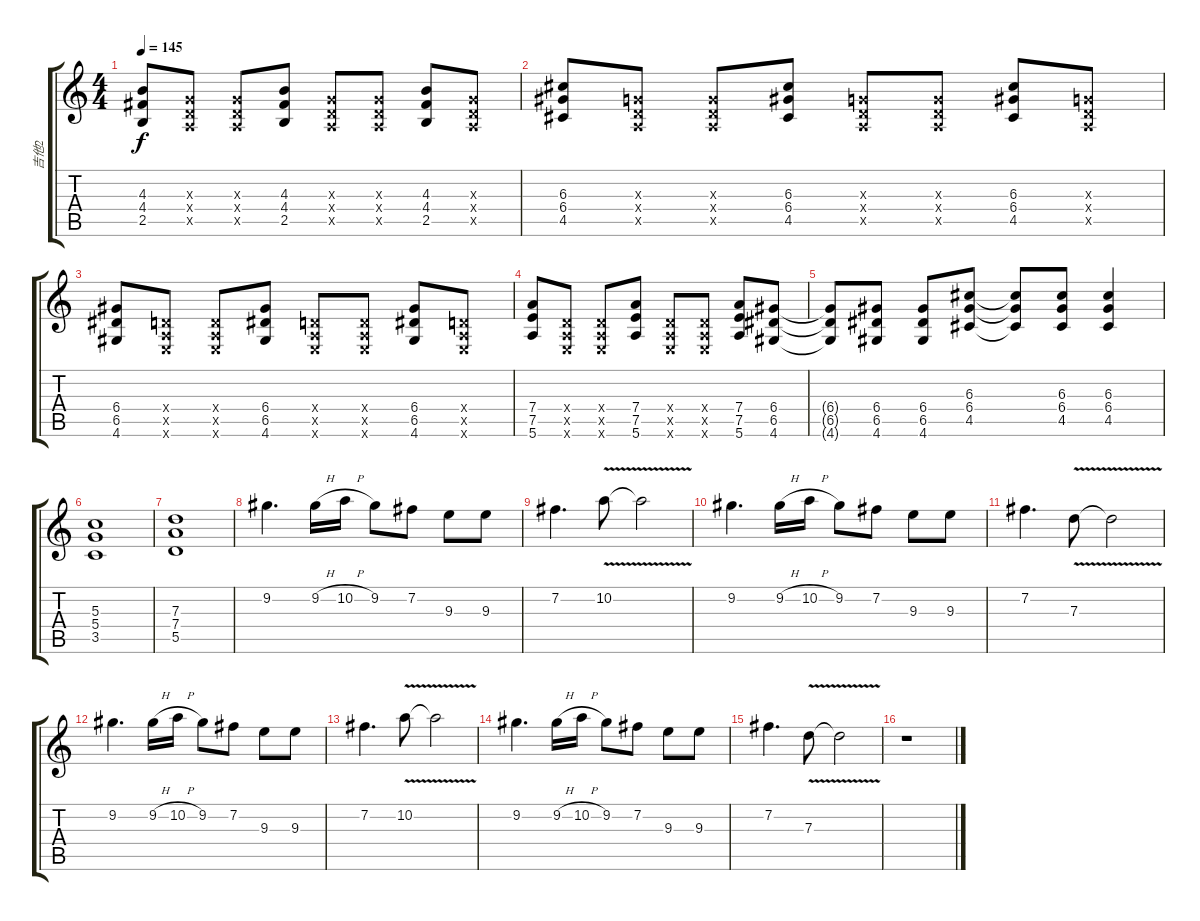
\track ("吉他2" "吉他2") {instrument overdrivenguitar}
\staff {score tabs}
\tuning (E4 B3 G3 D3 A2 E2) {hide}
\ts (4 4)
\tempo 145
\clef g2
\ks c
(4.3 4.4 2.5).8{dy f} (0.3{x} 0.4{x} 0.5{x}).8 (0.3{x} 0.4{x} 0.5{x}).8 (4.3 4.4 2.5).8 (0.3{x} 0.4{x} 0.5{x}).8 (0.3{x} 0.4{x} 0.5{x}).8 (4.3 4.4 2.5).8 (0.3{x} 0.4{x} 0.5{x}).8 |
(6.3 6.4 4.5).8 (0.3{x} 0.4{x} 0.5{x}).8 (0.3{x} 0.4{x} 0.5{x}).8 (6.3 6.4 4.5).8 (0.3{x} 0.4{x} 0.5{x}).8 (0.3{x} 0.4{x} 0.5{x}).8 (6.3 6.4 4.5).8 (0.3{x} 0.4{x} 0.5{x}).8 |
(6.4 6.5 4.6).8 (0.4{x} 0.5{x} 0.6{x}).8 (0.4{x} 0.5{x} 0.6{x}).8 (6.4 6.5 4.6).8 (0.4{x} 0.5{x} 0.6{x}).8 (0.4{x} 0.5{x} 0.6{x}).8 (6.4 6.5 4.6).8 (0.4{x} 0.5{x} 0.6{x}).8 |
(7.4 7.5 5.6).8 (0.4{x} 0.5{x} 0.6{x}).8 (0.4{x} 0.5{x} 0.6{x}).8 (7.4 7.5 5.6).8 (0.4{x} 0.5{x} 0.6{x}).8 (0.4{x} 0.5{x} 0.6{x}).8 (7.4 7.5 5.6).8 (6.4 6.5 4.6).8 |
(6.4{t} 6.5{t} 4.6{t}).8 (6.4 6.5 4.6).8 (6.4 6.5 4.6).8 (6.3 6.4 4.5).8 (6.3{t} 6.4{t} 4.5{t}).8 (6.3 6.4 4.5).8 (6.3 6.4 4.5).4 |
(5.3 5.4 3.5).1 |
(7.3 7.4 5.5).1 |
9.2.4{d} 9.2{h}.16 10.2{h}.16 9.2.8 7.2.8 9.3.8 9.3.8 |
7.2.4{d} 10.2{v}.8 10.2{t}.2 |
9.2.4{d} 9.2{h}.16 10.2{h}.16 9.2.8 7.2.8 9.3.8 9.3.8 |
7.2.4{d} 7.3{v}.8 7.3{t}.2 |
9.2.4{d} 9.2{h}.16 10.2{h}.16 9.2.8 7.2.8 9.3.8 9.3.8 |
7.2.4{d} 10.2{v}.8 10.2{t}.2 |
9.2.4{d} 9.2{h}.16 10.2{h}.16 9.2.8 7.2.8 9.3.8 9.3.8 |
7.2.4{d} 7.3{v}.8 7.3{t}.2 |
r.1
